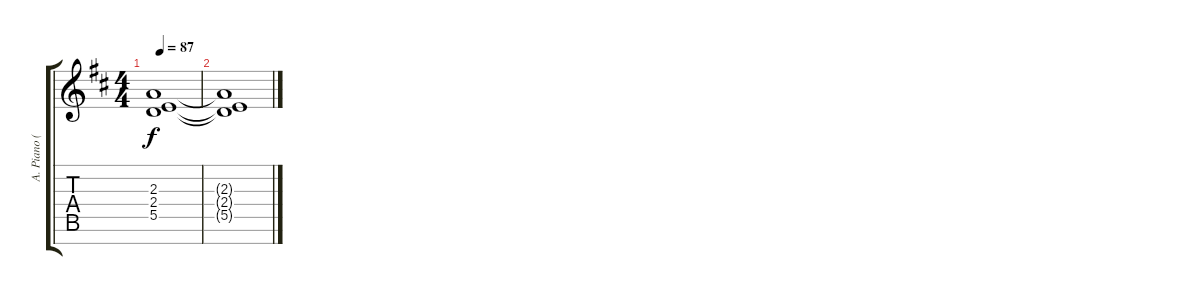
\track ("A. Piano (Right Hand)" "A. Piano (") {instrument acousticgrandpiano}
\staff {score tabs}
\tuning (E5 B4 G4 D4 A3 E3 B2) {hide}
\ts (4 4)
\tempo 87
\clef g2
\ks d
(2.3{t} 2.4{t} 5.5{t}).1{dy f} |
(2.3{t} 2.4{t} 5.5{t}).1
